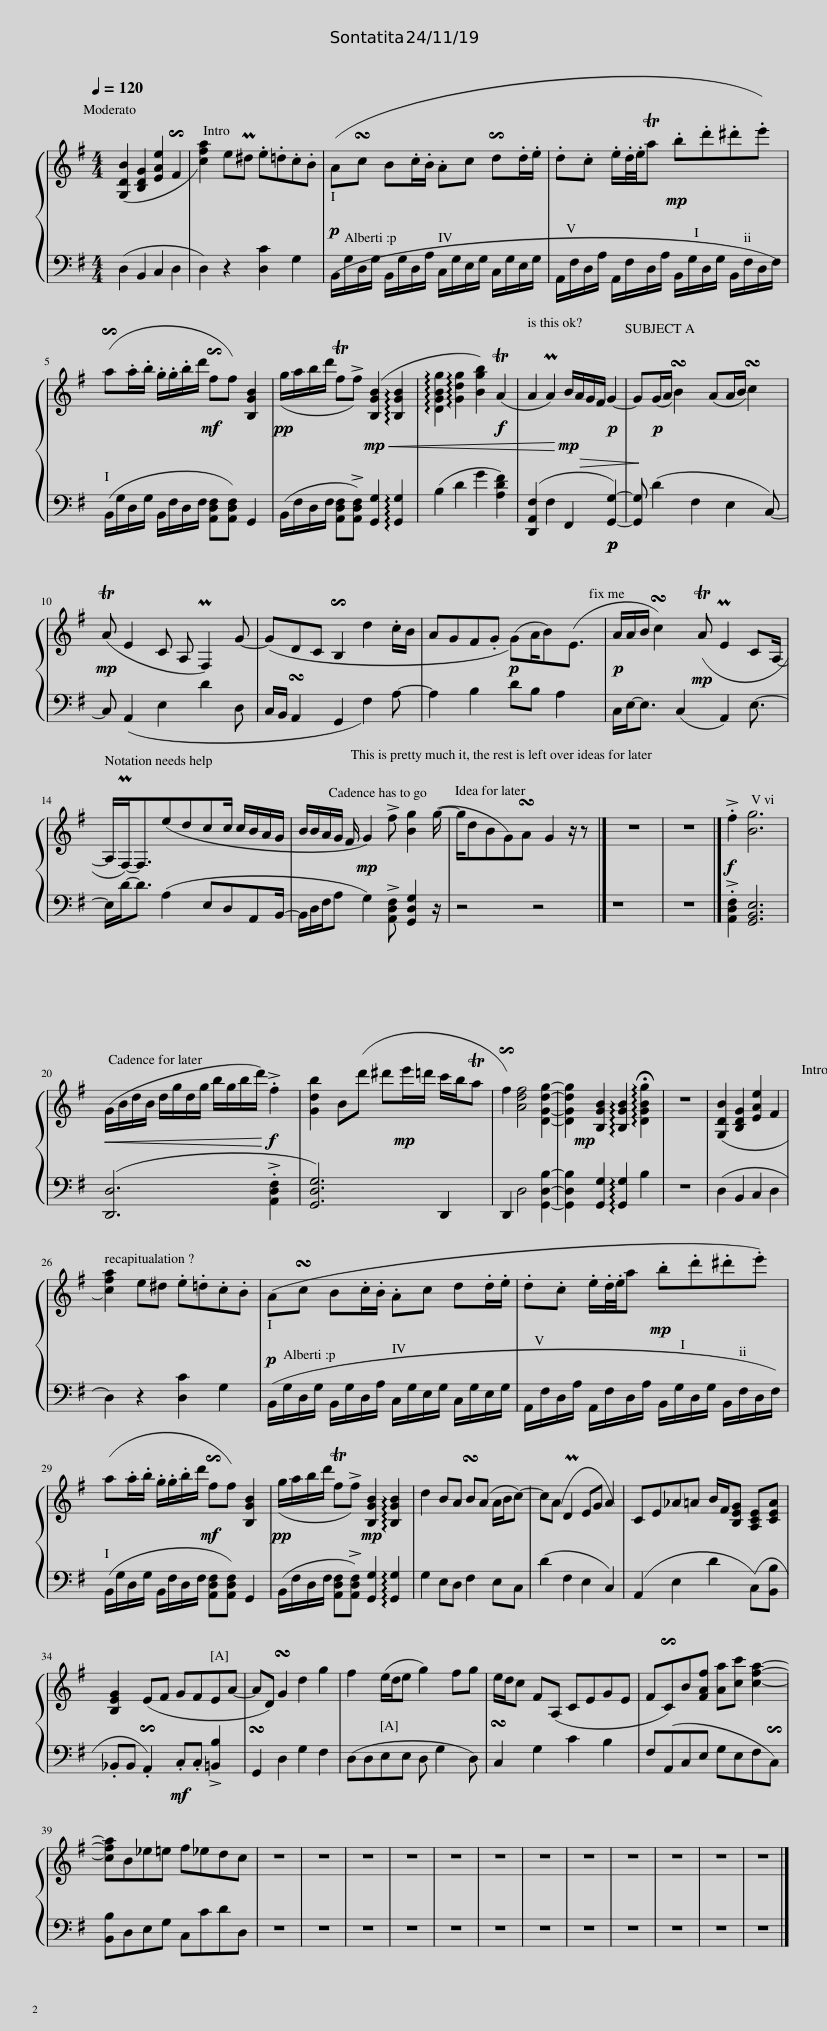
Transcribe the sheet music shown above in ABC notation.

X:1
%%score { 1 | 2 }
L:1/8
Q:1/4=120
M:4/4
I:linebreak $
K:G
V:1 treble
V:2 bass
V:1
 ([G,DB]2 [B,DG]2 [EAe]2 !invertedturn!F2 | [cfa]2) eP^d .e.=d.c.B | (A!turn!c B.c/.B/ .Ac !invertedturn!d.d/.e/ | .d.c .e/.d/4.e/4Ta!mp! .b.d'.^d'.e') |$ (!invertedturn!a.a/.b/ .g/.g/.b/d'/!mf! !invertedturn!ff) [B,GB]2 | %5
!pp! (g/a/b/d'/ Tf!>!f)!mp!!<(! ([B,GB]2 !arpeggio![B,GB]2 | !arpeggio![DGBg]2 !arpeggio![Gdg]2 [Bgb]2)!f! (TA2 |!>(! A2 PA2)!<)!!mp! B/A/G/F/!p! G2-!>)! | G!p!(G/A/ !turn!B2) (AA/B/ !turn!c2) |$!mp! (TA E2 C A, PF,2) G- | %10
 (GDC !invertedturn!B,2 d2 .c/B/ | AGF.G!p! (G)A/B)(E3/2 |!p! A/A/B/ !turn!c2)!mp! (TA PE2 CA,/- |$ A,/PF,-<)F,(edcc/ c/B/A/G/ | B/B/A/G/ F/!mp! G2) !>!f [Bg]2 (g/- | %15
 g/dBG)!turn!A G2 z/ z |] z8 | z8 |]!f! !>!.f2 [Bg]6 |$!<(! (G/B/d/B/ d/g/d/g/ b/g/b/d'/)!<)!!f! !>!.f2 | %20
 [Gdb]2 B(d' ^d'!mp!e'/=d'/ c'/b/Ta | !invertedturn!f2) [Adf]4 [DGdg]2- | [DGdg]2 [B,GB]2 !arpeggio![B,GB]2 !arpeggio!!fermata![DGBg]2!mp! | z8 | ([G,DB]2 [B,DG]2 [EAe]2 F2 |$ %25
 [cfa]2) e^d .e.=d.c.B | (A!turn!c B.c/.B/ .Ac d.d/.e/ | .d.c .e/.d/4.e/4a!mp! .b.d'.^d'.e') |$ (a.a/.b/ .g/.g/.b/d'/!mf! !invertedturn!ff) [B,GB]2 |!pp! (g/a/b/d'/ Tf!>!f)!mp! [B,GB]2 !arpeggio![B,GB]2 | %30
 d2 BA !turn!B(A A/B/c-) | c(A PD2 EG A2) | CE_A=A B/F/[B,EG] [A,CE][CEA] |$ [B,EG]2 (EF GFEA- | AD) !turn!G2 d2 g2 | %35
 f2 (e/d/e g2) fg | e/d/c F(A, CEGE | F!invertedturn!C)B[FAf] [Aa][cc'] [cfa]2- |$ [cfa]B_e=e f_edc | z8 | %40
 z8 | z8 | z8 | z8 | z8 | %45
 z8 | z8 | z8 | z8 | z8 | %50
 z8 |] %51
V:2
 (D,2 B,,2 C,2 D,2 | D,2) z2 [D,C]2 G,2 |!p! (B,,/G,/D,/G,/ B,,/G,/D,/A,/ C,/G,/E,/G,/ C,/G,/E,/G,/ | A,,/F,/D,/A,/ A,,/F,/D,/A,/ B,,/G,/D,/G,/ B,,/F,/D,/F,/) |$ (B,,/G,/D,/G,/ B,,/F,/D,/F,/ [A,,D,F,][A,,D,F,]) G,,2 | %5
 (B,,/F,/D,/F,/ [A,,D,F,]!>![A,,D,F,]) [G,,G,]2 !arpeggio![G,,G,]2 | (B,2 D2 G2 [A,DF]2) | ([D,,A,,F,]2 F,2 F,,2!p!!p! [G,,G,]2-) | [G,,G,] (D2 F,2 E,2 C,-) |$ C, (A,,2 E,2 D2 D, | %10
 C,/B,,/ !turn!A,,2 G,,2 F,2) A,- | A,2 B,2 DB, A,2 | C,/E,-<E, (C,2 A,,2) E,3/2- |$ E,/D-<D (A,2 E,D,A,,B,,/- | B,,/D,/F,/A, G,2) !>![A,,D,F,] [G,,D,G,]2 z/ | %15
 z4 z4 |] z8 | z8 |] !>!.[A,,D,F,]2 [G,,B,,E,]6 |$ ([D,,D,]6 !>!.[A,,D,F,]2 | %20
 [G,,D,G,]6) D,,2 | D,,2 D,4 [G,,D,B,]2- | [G,,D,B,]2 [G,,G,]2 !arpeggio![G,,G,]2 B,2 | z8 | (D,2 B,,2 C,2 D,2 |$ %25
 D,2) z2 [D,C]2 G,2 |!p! (B,,/G,/D,/G,/ B,,/G,/D,/A,/ C,/G,/E,/G,/ C,/G,/E,/G,/ | A,,/F,/D,/A,/ A,,/F,/D,/A,/ B,,/G,/D,/G,/ B,,/F,/D,/F,/) |$ (B,,/G,/D,/G,/ B,,/F,/D,/F,/ [A,,D,F,][A,,D,F,]) G,,2 | (B,,/F,/D,/F,/ [A,,D,F,]!>![A,,D,F,]) [G,,G,]2 !arpeggio![G,,G,]2 | %30
 G,2 E,D, F,2 E,C, | (D2 F,2 E,2 C,2) | (A,,2 E,2 D2 (C,)[B,,B,] |$ ._B,,B,, .!invertedturn!A,,2)!mf! .C,.C, !>![=B,,B,]2 | !turn!G,,2 D,2 G,2 F,2 | %35
 (D,D,E,E, D, G,2 D,) | !turn!C,2 G,2 C2 B,2 | F,(A,,C,E, G,E,F,!invertedturn!C,) |$ [B,,B,]D,E,G, C,CDD, | z8 | %40
 z8 | z8 | z8 | z8 | z8 | %45
 z8 | z8 | z8 | z8 | z8 | %50
 z8 |] %51
